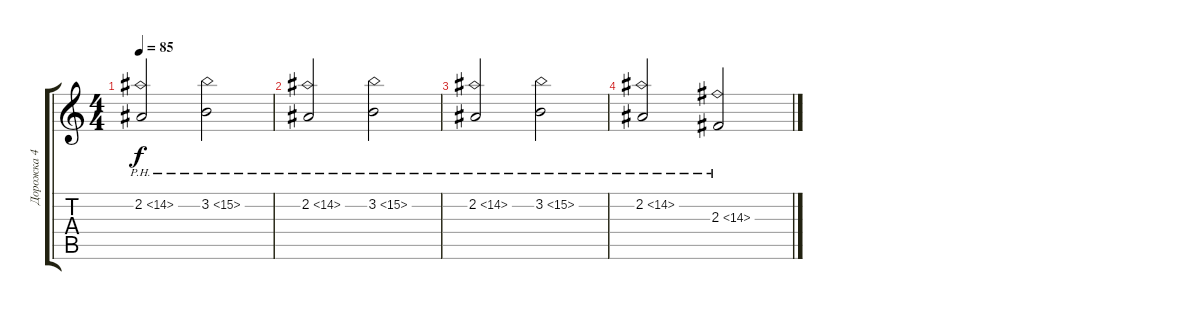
\track ("Дорожка 4" "Дорожка 4") {instrument overdrivenguitar}
\staff {score tabs}
\tuning (Db4 Ab3 E3 B2 Gb2 B1) {hide}
\ts (4 4)
\tempo 85
\clef g2
\ks c
2.2{ph 12}.2{dy f} 3.2{ph 12}.2 |
2.2{ph 12}.2 3.2{ph 12}.2 |
2.2{ph 12}.2 3.2{ph 12}.2 |
2.2{ph 12}.2 2.3{ph 12}.2
